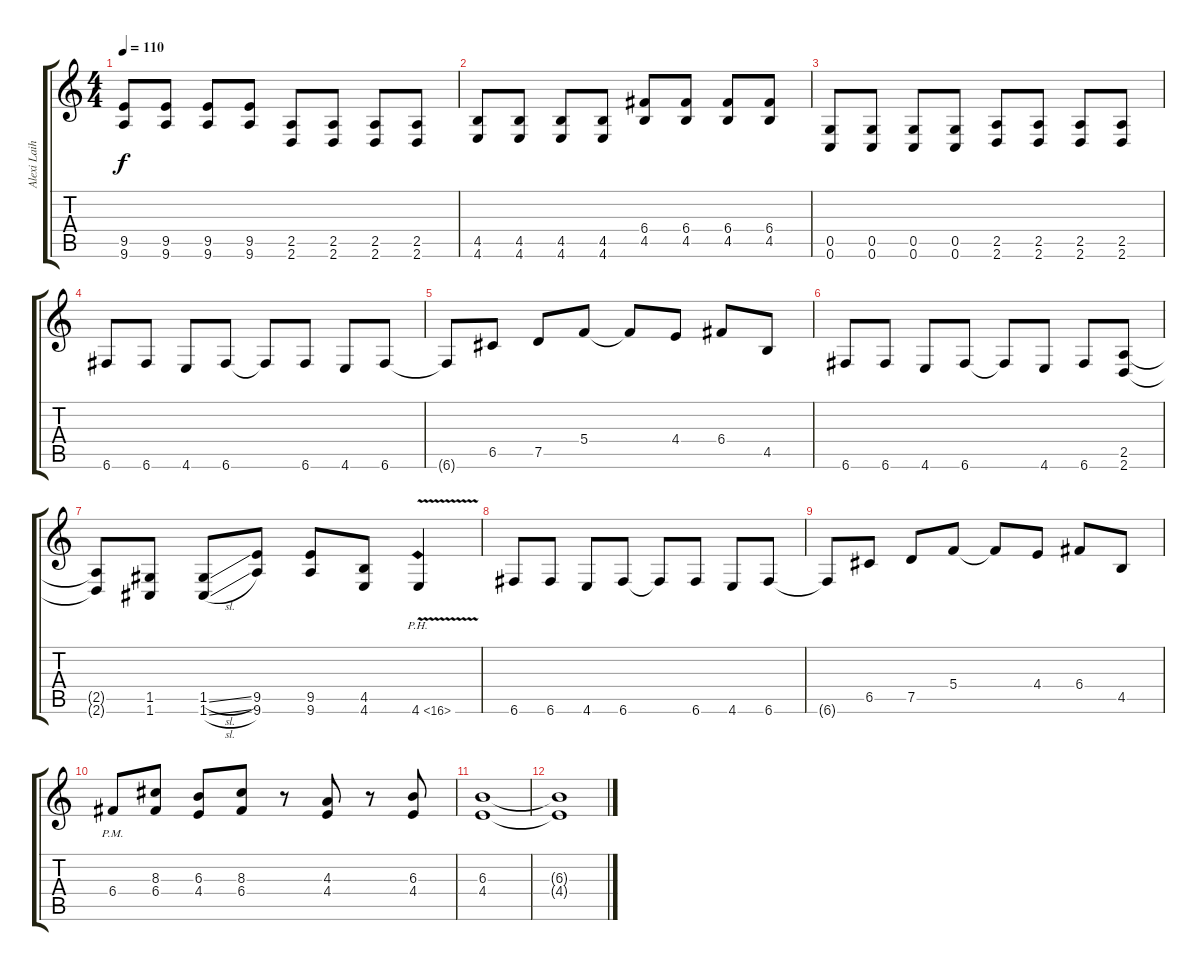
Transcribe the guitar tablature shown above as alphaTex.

\track ("Alexi Laiho - Rhythm Guitar" "Alexi Laih") {instrument distortionguitar}
\staff {score tabs}
\tuning (D4 A3 F3 C3 G2 C2) {hide}
\ts (4 4)
\tempo 110
\clef g2
\ks c
(9.5 9.6).8{dy f} (9.5 9.6).8 (9.5 9.6).8 (9.5 9.6).8 (2.5 2.6).8 (2.5 2.6).8 (2.5 2.6).8 (2.5 2.6).8 |
(4.5 4.6).8 (4.5 4.6).8 (4.5 4.6).8 (4.5 4.6).8 (6.4 4.5).8 (6.4 4.5).8 (6.4 4.5).8 (6.4 4.5).8 |
(0.5 0.6).8 (0.5 0.6).8 (0.5 0.6).8 (0.5 0.6).8 (2.5 2.6).8 (2.5 2.6).8 (2.5 2.6).8 (2.5 2.6).8 |
6.6.8 6.6.8 4.6.8 6.6.8 6.6{t}.8 6.6.8 4.6.8 6.6.8 |
6.6{t}.8 6.5.8 7.5.8 5.4.8 5.4{t}.8 4.4.8 6.4.8 4.5.8 |
6.6.8 6.6.8 4.6.8 6.6.8 6.6{t}.8 4.6.8 6.6.8 (2.5 2.6).8 |
(2.5{t} 2.6{t}).8 (1.5 1.6).8 (1.5{sl} 1.6{sl}).8 (9.5 9.6).8 (9.5 9.6).8 (4.5 4.6).8 4.6{ph 12 v}.4 |
6.6.8 6.6.8 4.6.8 6.6.8 6.6{t}.8 6.6.8 4.6.8 6.6.8 |
6.6{t}.8 6.5.8 7.5.8 5.4.8 5.4{t}.8 4.4.8 6.4.8 4.5.8 |
6.4{pm}.8 (8.3 6.4).8 (6.3 4.4).8 (8.3 6.4).8 r.8 (4.3 4.4).8 r.8 (6.3 4.4).8 |
(6.3 4.4).1 |
(6.3{t} 4.4{t}).1
